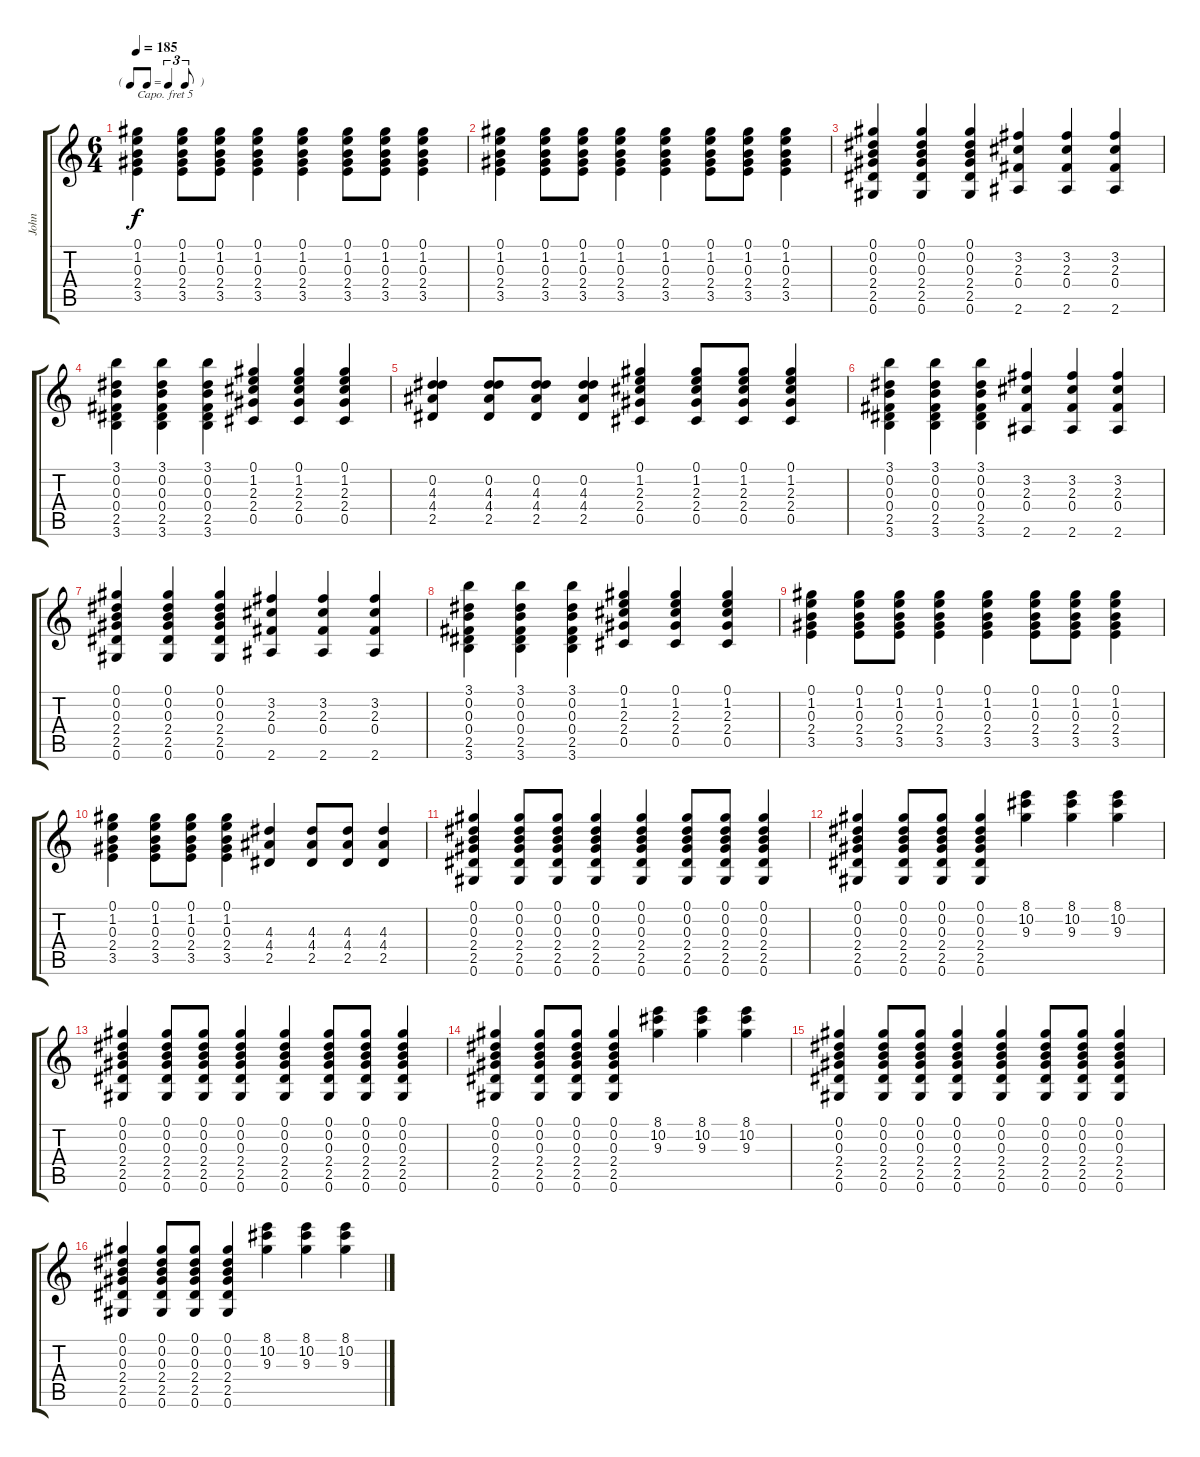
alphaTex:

\track ("John" "John") {instrument acousticguitarsteel}
\staff {score tabs}
\capo 5
\tuning (Eb4 Bb3 Gb3 Db3 Ab2 Eb2) {hide}
\ts (6 4)
\tf triplet8th
\tempo 185
\clef g2
\ks c
(0.1 1.2 0.3 2.4 3.5).4{dy f} (0.1 1.2 0.3 2.4 3.5).8 (0.1 1.2 0.3 2.4 3.5).8 (0.1 1.2 0.3 2.4 3.5).4 (0.1 1.2 0.3 2.4 3.5).4 (0.1 1.2 0.3 2.4 3.5).8 (0.1 1.2 0.3 2.4 3.5).8 (0.1 1.2 0.3 2.4 3.5).4 |
(0.1 1.2 0.3 2.4 3.5).4 (0.1 1.2 0.3 2.4 3.5).8 (0.1 1.2 0.3 2.4 3.5).8 (0.1 1.2 0.3 2.4 3.5).4 (0.1 1.2 0.3 2.4 3.5).4 (0.1 1.2 0.3 2.4 3.5).8 (0.1 1.2 0.3 2.4 3.5).8 (0.1 1.2 0.3 2.4 3.5).4 |
(0.1 0.2 0.3 2.4 2.5 0.6).4 (0.1 0.2 0.3 2.4 2.5 0.6).4 (0.1 0.2 0.3 2.4 2.5 0.6).4 (3.2 2.3 0.4 2.6).4 (3.2 2.3 0.4 2.6).4 (3.2 2.3 0.4 2.6).4 |
(3.1 0.2 0.3 0.4 2.5 3.6).4 (3.1 0.2 0.3 0.4 2.5 3.6).4 (3.1 0.2 0.3 0.4 2.5 3.6).4 (0.1 1.2 2.3 2.4 0.5).4 (0.1 1.2 2.3 2.4 0.5).4 (0.1 1.2 2.3 2.4 0.5).4 |
(0.2 4.3 4.4 2.5).4 (0.2 4.3 4.4 2.5).8 (0.2 4.3 4.4 2.5).8 (0.2 4.3 4.4 2.5).4 (0.1 1.2 2.3 2.4 0.5).4 (0.1 1.2 2.3 2.4 0.5).8 (0.1 1.2 2.3 2.4 0.5).8 (0.1 1.2 2.3 2.4 0.5).4 |
(3.1 0.2 0.3 0.4 2.5 3.6).4 (3.1 0.2 0.3 0.4 2.5 3.6).4 (3.1 0.2 0.3 0.4 2.5 3.6).4 (3.2 2.3 0.4 2.6).4 (3.2 2.3 0.4 2.6).4 (3.2 2.3 0.4 2.6).4 |
(0.1 0.2 0.3 2.4 2.5 0.6).4 (0.1 0.2 0.3 2.4 2.5 0.6).4 (0.1 0.2 0.3 2.4 2.5 0.6).4 (3.2 2.3 0.4 2.6).4 (3.2 2.3 0.4 2.6).4 (3.2 2.3 0.4 2.6).4 |
(3.1 0.2 0.3 0.4 2.5 3.6).4 (3.1 0.2 0.3 0.4 2.5 3.6).4 (3.1 0.2 0.3 0.4 2.5 3.6).4 (0.1 1.2 2.3 2.4 0.5).4 (0.1 1.2 2.3 2.4 0.5).4 (0.1 1.2 2.3 2.4 0.5).4 |
(0.1 1.2 0.3 2.4 3.5).4 (0.1 1.2 0.3 2.4 3.5).8 (0.1 1.2 0.3 2.4 3.5).8 (0.1 1.2 0.3 2.4 3.5).4 (0.1 1.2 0.3 2.4 3.5).4 (0.1 1.2 0.3 2.4 3.5).8 (0.1 1.2 0.3 2.4 3.5).8 (0.1 1.2 0.3 2.4 3.5).4 |
(0.1 1.2 0.3 2.4 3.5).4 (0.1 1.2 0.3 2.4 3.5).8 (0.1 1.2 0.3 2.4 3.5).8 (0.1 1.2 0.3 2.4 3.5).4 (4.3 4.4 2.5).4 (4.3 4.4 2.5).8 (4.3 4.4 2.5).8 (4.3 4.4 2.5).4 |
(0.1 0.2 0.3 2.4 2.5 0.6).4 (0.1 0.2 0.3 2.4 2.5 0.6).8 (0.1 0.2 0.3 2.4 2.5 0.6).8 (0.1 0.2 0.3 2.4 2.5 0.6).4 (0.1 0.2 0.3 2.4 2.5 0.6).4 (0.1 0.2 0.3 2.4 2.5 0.6).8 (0.1 0.2 0.3 2.4 2.5 0.6).8 (0.1 0.2 0.3 2.4 2.5 0.6).4 |
(0.1 0.2 0.3 2.4 2.5 0.6).4 (0.1 0.2 0.3 2.4 2.5 0.6).8 (0.1 0.2 0.3 2.4 2.5 0.6).8 (0.1 0.2 0.3 2.4 2.5 0.6).4 (8.1 10.2 9.3).4 (8.1 10.2 9.3).4 (8.1 10.2 9.3).4 |
(0.1 0.2 0.3 2.4 2.5 0.6).4 (0.1 0.2 0.3 2.4 2.5 0.6).8 (0.1 0.2 0.3 2.4 2.5 0.6).8 (0.1 0.2 0.3 2.4 2.5 0.6).4 (0.1 0.2 0.3 2.4 2.5 0.6).4 (0.1 0.2 0.3 2.4 2.5 0.6).8 (0.1 0.2 0.3 2.4 2.5 0.6).8 (0.1 0.2 0.3 2.4 2.5 0.6).4 |
(0.1 0.2 0.3 2.4 2.5 0.6).4 (0.1 0.2 0.3 2.4 2.5 0.6).8 (0.1 0.2 0.3 2.4 2.5 0.6).8 (0.1 0.2 0.3 2.4 2.5 0.6).4 (8.1 10.2 9.3).4 (8.1 10.2 9.3).4 (8.1 10.2 9.3).4 |
(0.1 0.2 0.3 2.4 2.5 0.6).4 (0.1 0.2 0.3 2.4 2.5 0.6).8 (0.1 0.2 0.3 2.4 2.5 0.6).8 (0.1 0.2 0.3 2.4 2.5 0.6).4 (0.1 0.2 0.3 2.4 2.5 0.6).4 (0.1 0.2 0.3 2.4 2.5 0.6).8 (0.1 0.2 0.3 2.4 2.5 0.6).8 (0.1 0.2 0.3 2.4 2.5 0.6).4 |
(0.1 0.2 0.3 2.4 2.5 0.6).4 (0.1 0.2 0.3 2.4 2.5 0.6).8 (0.1 0.2 0.3 2.4 2.5 0.6).8 (0.1 0.2 0.3 2.4 2.5 0.6).4 (8.1 10.2 9.3).4 (8.1 10.2 9.3).4 (8.1 10.2 9.3).4
